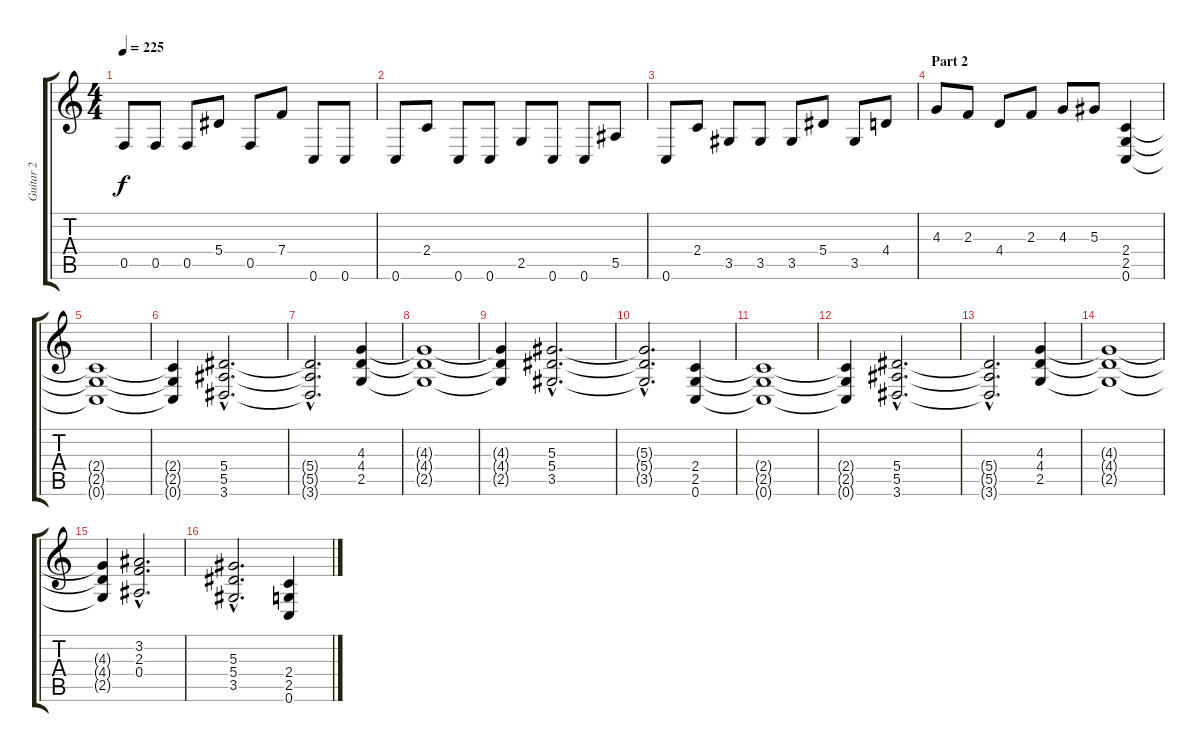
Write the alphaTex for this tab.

\track ("Guitar 2" "Guitar 2") {instrument distortionguitar}
\staff {score tabs}
\tuning (C4 G3 Eb3 Bb2 F2 C2) {hide}
\ts (4 4)
\tempo 225
\clef g2
\ks c
0.5.8{dy f} 0.5.8 0.5.8 5.4.8 0.5.8 7.4.8 0.6.8 0.6.8 |
0.6.8 2.4.8 0.6.8 0.6.8 2.5.8 0.6.8 0.6.8 5.5.8 |
0.6.8 2.4.8 3.5.8 3.5.8 3.5.8 5.4.8 3.5.8 4.4.8 |
\section ("" "Part 2")
4.3.8 2.3.8 4.4.8 2.3.8 4.3.8 5.3.8 (2.4 2.5 0.6).4 |
(2.4{t} 2.5{t} 0.6{t}).1 |
(2.4{t} 2.5{t} 0.6{t}).4 (5.4{hac} 5.5{hac} 3.6{hac}).2{d} |
(5.4{hac t} 5.5{hac t} 3.6{hac t}).2{d} (4.3 4.4 2.5).4 |
(4.3{t} 4.4{t} 2.5{t}).1 |
(4.3{t} 4.4{t} 2.5{t}).4 (5.3{hac} 5.4{hac} 3.5{hac}).2{d} |
(5.3{hac t} 5.4{hac t} 3.5{hac t}).2{d} (2.4 2.5 0.6).4 |
(2.4{t} 2.5{t} 0.6{t}).1 |
(2.4{t} 2.5{t} 0.6{t}).4 (5.4{hac} 5.5{hac} 3.6{hac}).2{d} |
(5.4{hac t} 5.5{hac t} 3.6{hac t}).2{d} (4.3 4.4 2.5).4 |
(4.3{t} 4.4{t} 2.5{t}).1 |
(4.3{t} 4.4{t} 2.5{t}).4 (3.2{hac} 2.3{hac} 0.4{hac}).2{d} |
(5.3{hac} 5.4{hac} 3.5{hac}).2{d} (2.4 2.5 0.6).4
